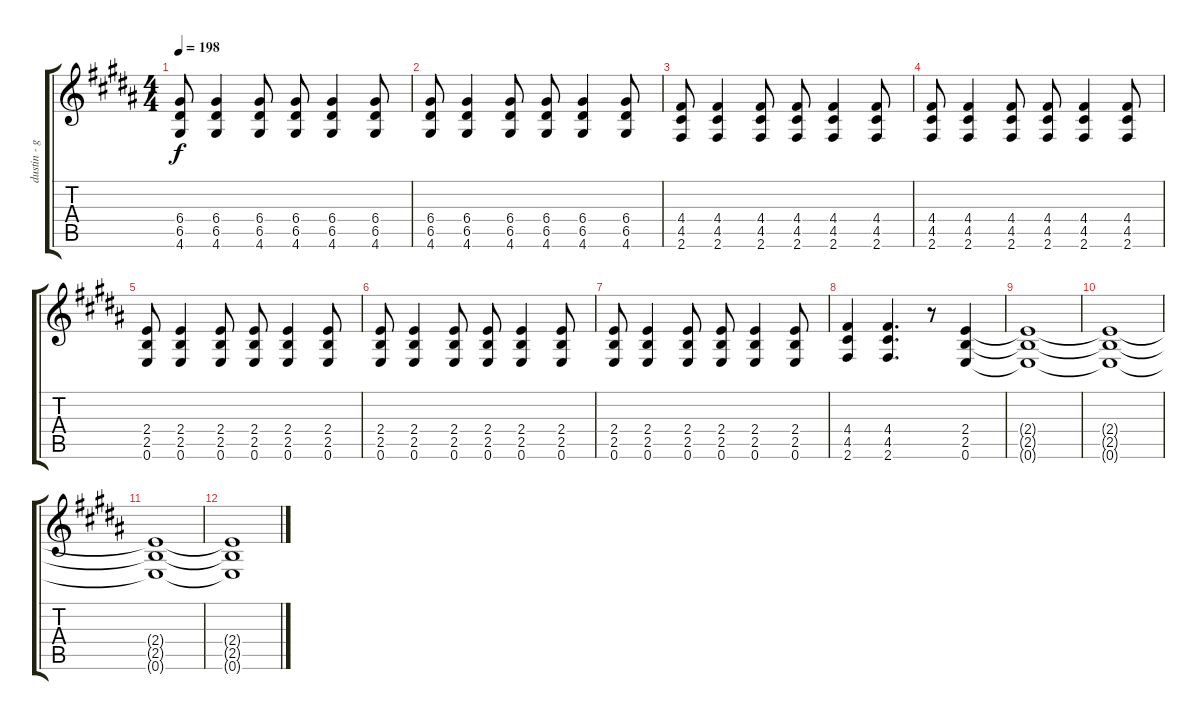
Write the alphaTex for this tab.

\track ("dustin - guitar" "dustin - g") {instrument distortionguitar}
\staff {score tabs}
\tuning (E4 B3 G3 D3 A2 E2) {hide}
\ts (4 4)
\tempo 198
\clef g2
\ks b
(6.4 6.5 4.6).8{dy f} (6.4 6.5 4.6).4 (6.4 6.5 4.6).8 (6.4 6.5 4.6).8 (6.4 6.5 4.6).4 (6.4 6.5 4.6).8 |
\ks g#minor
(6.4 6.5 4.6).8 (6.4 6.5 4.6).4 (6.4 6.5 4.6).8 (6.4 6.5 4.6).8 (6.4 6.5 4.6).4 (6.4 6.5 4.6).8 |
(4.4 4.5 2.6).8 (4.4 4.5 2.6).4 (4.4 4.5 2.6).8 (4.4 4.5 2.6).8 (4.4 4.5 2.6).4 (4.4 4.5 2.6).8 |
(4.4 4.5 2.6).8 (4.4 4.5 2.6).4 (4.4 4.5 2.6).8 (4.4 4.5 2.6).8 (4.4 4.5 2.6).4 (4.4 4.5 2.6).8 |
\ks b
(2.4 2.5 0.6).8 (2.4 2.5 0.6).4 (2.4 2.5 0.6).8 (2.4 2.5 0.6).8 (2.4 2.5 0.6).4 (2.4 2.5 0.6).8 |
\ks g#minor
(2.4 2.5 0.6).8 (2.4 2.5 0.6).4 (2.4 2.5 0.6).8 (2.4 2.5 0.6).8 (2.4 2.5 0.6).4 (2.4 2.5 0.6).8 |
(2.4 2.5 0.6).8 (2.4 2.5 0.6).4 (2.4 2.5 0.6).8 (2.4 2.5 0.6).8 (2.4 2.5 0.6).4 (2.4 2.5 0.6).8 |
(4.4 4.5 2.6).4 (4.4 4.5 2.6).4{d} r.8 (2.4 2.5 0.6).4 |
\ks b
(2.4{t} 2.5{t} 0.6{t}).1 |
\ks g#minor
(2.4{t} 2.5{t} 0.6{t}).1 |
(2.4{t} 2.5{t} 0.6{t}).1 |
(2.4{t} 2.5{t} 0.6{t}).1
